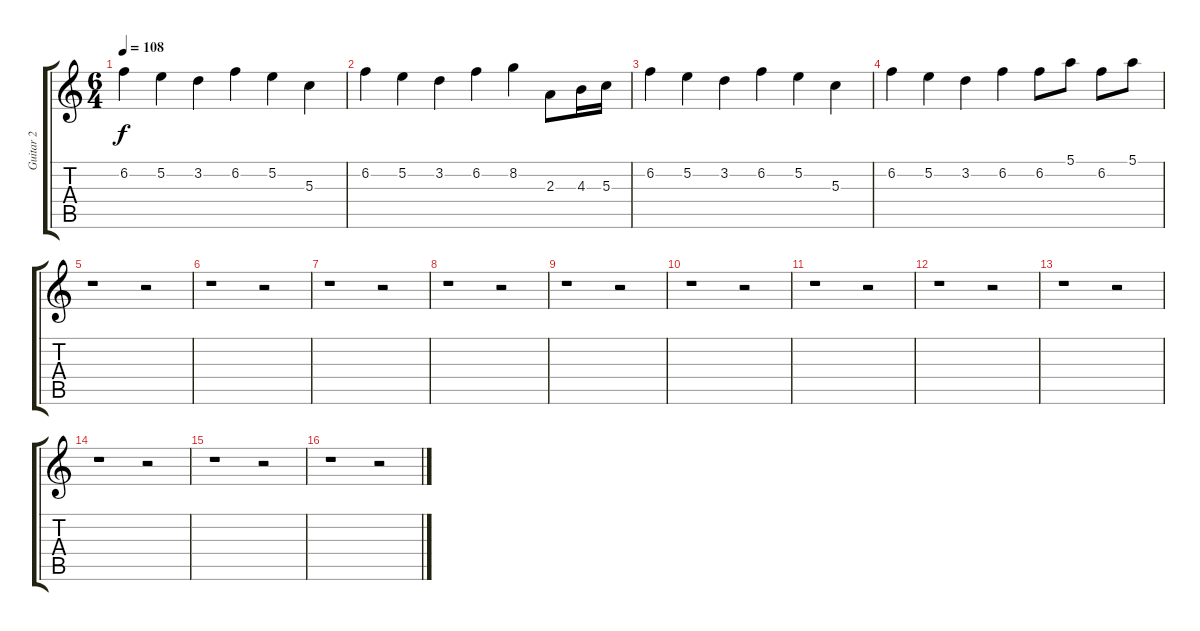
\track ("Guitar 2" "Guitar 2") {instrument electricguitarjazz}
\staff {score tabs}
\tuning (E4 B3 G3 D3 A2 E2) {hide}
\ts (6 4)
\tempo 108
\clef g2
\ks c
6.2.4{dy f} 5.2.4 3.2.4 6.2.4 5.2.4 5.3.4 |
6.2.4 5.2.4 3.2.4 6.2.4 8.2.4 2.3.8 4.3.16 5.3.16 |
6.2.4 5.2.4 3.2.4 6.2.4 5.2.4 5.3.4 |
6.2.4 5.2.4 3.2.4 6.2.4 6.2.8 5.1.8 6.2.8 5.1.8 |
r.1 r.2 |
r.1 r.2 |
r.1 r.2 |
r.1 r.2 |
r.1 r.2 |
r.1 r.2 |
r.1 r.2 |
r.1 r.2 |
r.1 r.2 |
r.1 r.2 |
r.1 r.2 |
r.1 r.2
